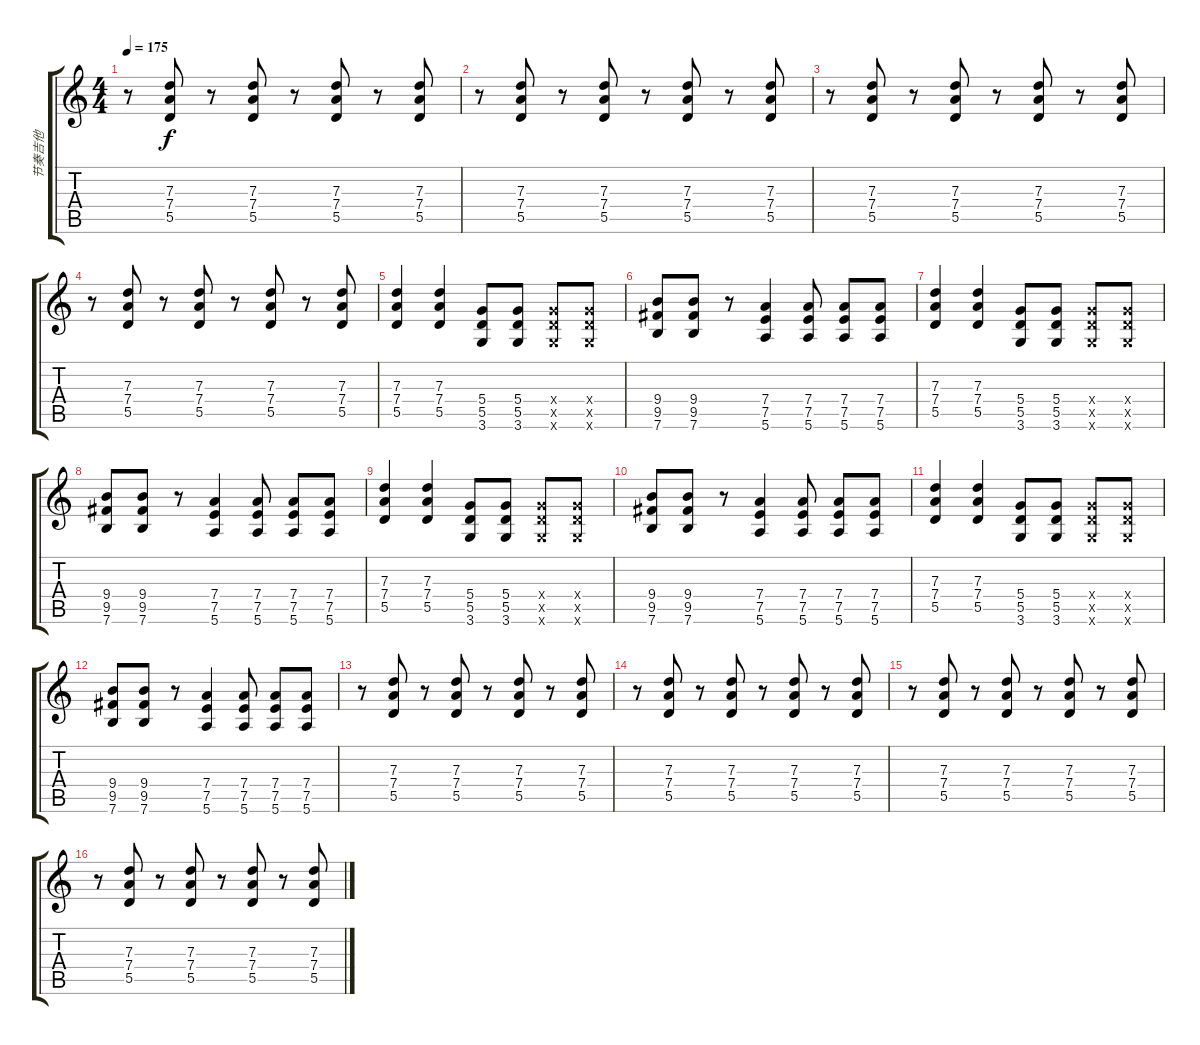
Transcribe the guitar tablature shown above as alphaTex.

\track ("节奏吉他" "节奏吉他") {instrument distortionguitar}
\staff {score tabs}
\tuning (E4 B3 G3 D3 A2 E2) {hide}
\ts (4 4)
\tempo 175
\clef g2
\ks c
r.8{dy f volume 11 instrument electricguitarclean} (7.3 7.4 5.5).8 r.8 (7.3 7.4 5.5).8 r.8 (7.3 7.4 5.5).8 r.8 (7.3 7.4 5.5).8 |
r.8{volume 11 instrument electricguitarclean} (7.3 7.4 5.5).8 r.8 (7.3 7.4 5.5).8 r.8 (7.3 7.4 5.5).8 r.8 (7.3 7.4 5.5).8 |
r.8{volume 11 instrument electricguitarclean} (7.3 7.4 5.5).8 r.8 (7.3 7.4 5.5).8 r.8 (7.3 7.4 5.5).8 r.8 (7.3 7.4 5.5).8 |
r.8{volume 11 instrument electricguitarclean} (7.3 7.4 5.5).8 r.8 (7.3 7.4 5.5).8 r.8 (7.3 7.4 5.5).8 r.8 (7.3 7.4 5.5).8 |
(7.3 7.4 5.5).4{instrument distortionguitar} (7.3 7.4 5.5).4 (5.4 5.5 3.6).8 (5.4 5.5 3.6).8 (5.4{x} 5.5{x} 3.6{x}).8 (5.4{x} 5.5{x} 3.6{x}).8 |
(9.4 9.5 7.6).8 (9.4 9.5 7.6).8 r.8 (7.4 7.5 5.6).4 (7.4 7.5 5.6).8 (7.4 7.5 5.6).8 (7.4 7.5 5.6).8 |
(7.3 7.4 5.5).4 (7.3 7.4 5.5).4 (5.4 5.5 3.6).8 (5.4 5.5 3.6).8 (5.4{x} 5.5{x} 3.6{x}).8 (5.4{x} 5.5{x} 3.6{x}).8 |
(9.4 9.5 7.6).8 (9.4 9.5 7.6).8 r.8 (7.4 7.5 5.6).4 (7.4 7.5 5.6).8 (7.4 7.5 5.6).8 (7.4 7.5 5.6).8 |
(7.3 7.4 5.5).4 (7.3 7.4 5.5).4 (5.4 5.5 3.6).8 (5.4 5.5 3.6).8 (5.4{x} 5.5{x} 3.6{x}).8 (5.4{x} 5.5{x} 3.6{x}).8 |
(9.4 9.5 7.6).8 (9.4 9.5 7.6).8 r.8 (7.4 7.5 5.6).4 (7.4 7.5 5.6).8 (7.4 7.5 5.6).8 (7.4 7.5 5.6).8 |
(7.3 7.4 5.5).4 (7.3 7.4 5.5).4 (5.4 5.5 3.6).8 (5.4 5.5 3.6).8 (5.4{x} 5.5{x} 3.6{x}).8 (5.4{x} 5.5{x} 3.6{x}).8 |
(9.4 9.5 7.6).8 (9.4 9.5 7.6).8 r.8 (7.4 7.5 5.6).4 (7.4 7.5 5.6).8 (7.4 7.5 5.6).8 (7.4 7.5 5.6).8 |
r.8{volume 11 instrument electricguitarclean} (7.3 7.4 5.5).8 r.8 (7.3 7.4 5.5).8 r.8 (7.3 7.4 5.5).8 r.8 (7.3 7.4 5.5).8 |
r.8{volume 11 instrument electricguitarclean} (7.3 7.4 5.5).8 r.8 (7.3 7.4 5.5).8 r.8 (7.3 7.4 5.5).8 r.8 (7.3 7.4 5.5).8 |
r.8{volume 11 instrument electricguitarclean} (7.3 7.4 5.5).8 r.8 (7.3 7.4 5.5).8 r.8 (7.3 7.4 5.5).8 r.8 (7.3 7.4 5.5).8 |
r.8{volume 11 instrument electricguitarclean} (7.3 7.4 5.5).8 r.8 (7.3 7.4 5.5).8 r.8 (7.3 7.4 5.5).8 r.8 (7.3 7.4 5.5).8
